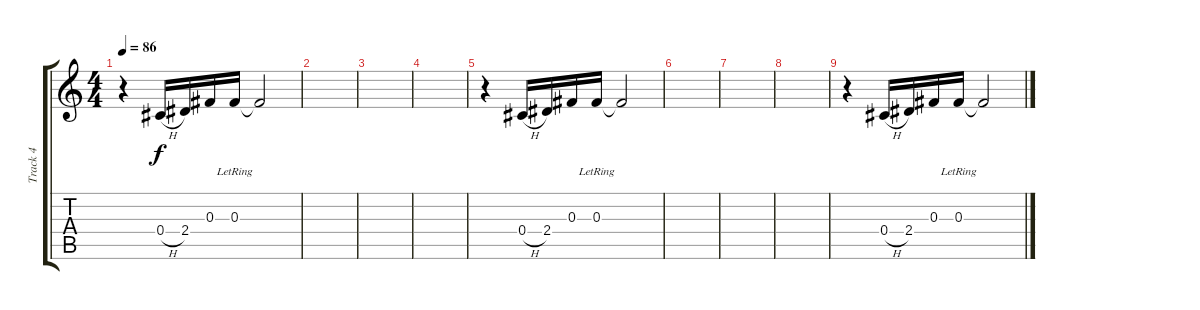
\track ("Track 4" "Track 4") {instrument acousticguitarsteel}
\staff {score tabs}
\tuning (Eb4 Bb3 Gb3 Db3 Ab2 Eb2) {hide}
\ts (4 4)
\tempo 86
\clef g2
\ks c
r.4{dy f} 0.4{h}.16 2.4.16 0.3.16 0.3{lr}.16 0.3{t}.2 |
|
|
|
r.4 0.4{h}.16 2.4.16 0.3.16 0.3{lr}.16 0.3{t}.2 |
|
|
|
r.4 0.4{h}.16 2.4.16 0.3.16 0.3{lr}.16 0.3{t}.2
